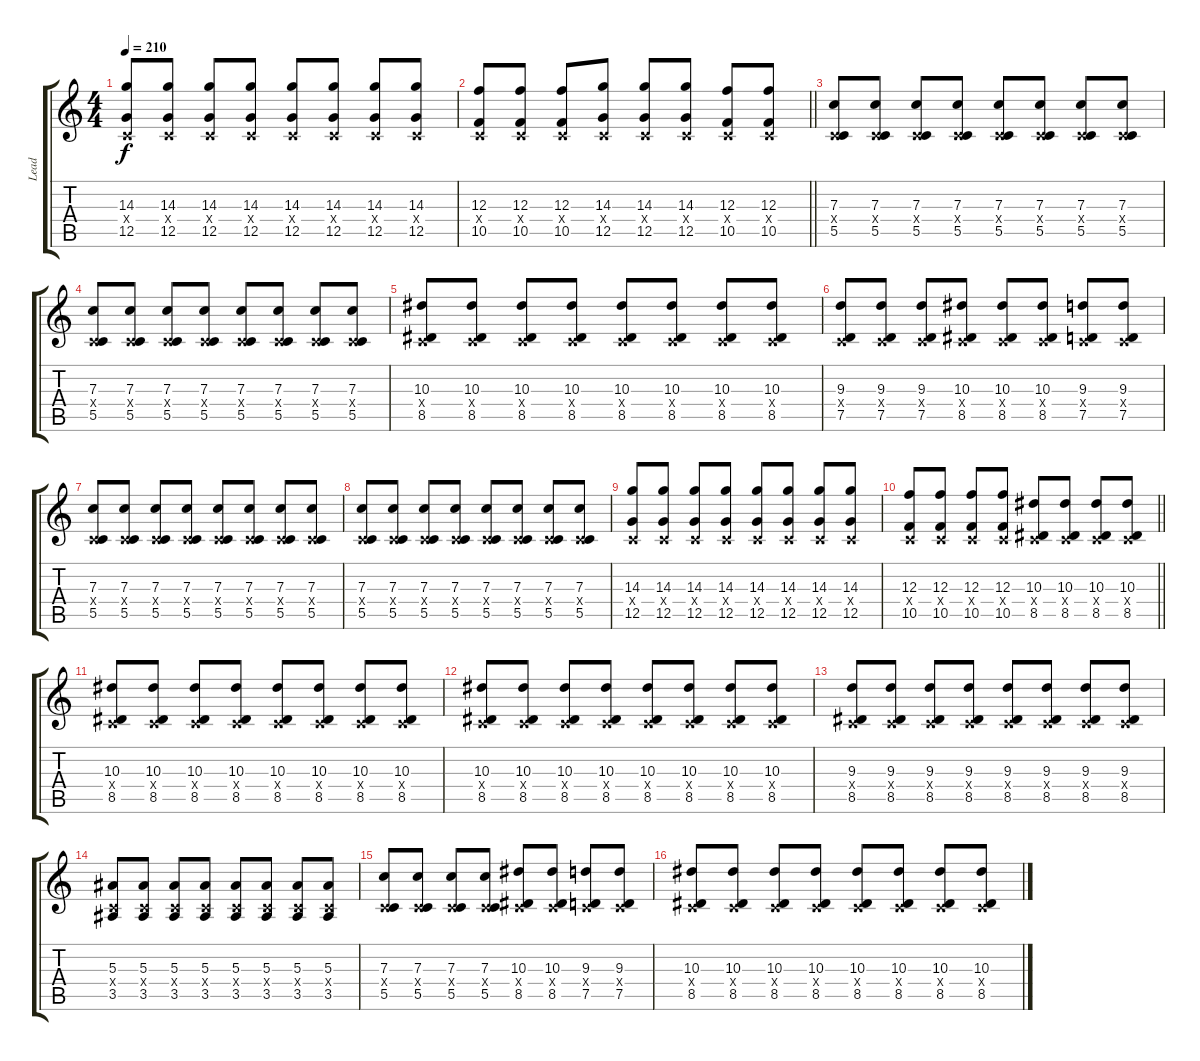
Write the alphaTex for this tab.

\track ("Lead" "Lead") {instrument distortionguitar}
\staff {score tabs}
\tuning (D4 A3 F3 C3 G2 C2) {hide}
\ts (4 4)
\tempo 210
\clef g2
\ks c
(14.3 0.4{x} 12.5).8{dy f} (14.3 0.4{x} 12.5).8 (14.3 0.4{x} 12.5).8 (14.3 0.4{x} 12.5).8 (14.3 0.4{x} 12.5).8 (14.3 0.4{x} 12.5).8 (14.3 0.4{x} 12.5).8 (14.3 0.4{x} 12.5).8 |
\barLineRight lightlight
(12.3 0.4{x} 10.5).8 (12.3 0.4{x} 10.5).8 (12.3 0.4{x} 10.5).8 (14.3 0.4{x} 12.5).8 (14.3 0.4{x} 12.5).8 (14.3 0.4{x} 12.5).8 (12.3 0.4{x} 10.5).8 (12.3 0.4{x} 10.5).8 |
(7.3 0.4{x} 5.5).8 (7.3 0.4{x} 5.5).8 (7.3 0.4{x} 5.5).8 (7.3 0.4{x} 5.5).8 (7.3 0.4{x} 5.5).8 (7.3 0.4{x} 5.5).8 (7.3 0.4{x} 5.5).8 (7.3 0.4{x} 5.5).8 |
(7.3 0.4{x} 5.5).8 (7.3 0.4{x} 5.5).8 (7.3 0.4{x} 5.5).8 (7.3 0.4{x} 5.5).8 (7.3 0.4{x} 5.5).8 (7.3 0.4{x} 5.5).8 (7.3 0.4{x} 5.5).8 (7.3 0.4{x} 5.5).8 |
(10.3 0.4{x} 8.5).8 (10.3 0.4{x} 8.5).8 (10.3 0.4{x} 8.5).8 (10.3 0.4{x} 8.5).8 (10.3 0.4{x} 8.5).8 (10.3 0.4{x} 8.5).8 (10.3 0.4{x} 8.5).8 (10.3 0.4{x} 8.5).8 |
(9.3 0.4{x} 7.5).8 (9.3 0.4{x} 7.5).8 (9.3 0.4{x} 7.5).8 (10.3 0.4{x} 8.5).8 (10.3 0.4{x} 8.5).8 (10.3 0.4{x} 8.5).8 (9.3 0.4{x} 7.5).8 (9.3 0.4{x} 7.5).8 |
(7.3 0.4{x} 5.5).8 (7.3 0.4{x} 5.5).8 (7.3 0.4{x} 5.5).8 (7.3 0.4{x} 5.5).8 (7.3 0.4{x} 5.5).8 (7.3 0.4{x} 5.5).8 (7.3 0.4{x} 5.5).8 (7.3 0.4{x} 5.5).8 |
(7.3 0.4{x} 5.5).8 (7.3 0.4{x} 5.5).8 (7.3 0.4{x} 5.5).8 (7.3 0.4{x} 5.5).8 (7.3 0.4{x} 5.5).8 (7.3 0.4{x} 5.5).8 (7.3 0.4{x} 5.5).8 (7.3 0.4{x} 5.5).8 |
(14.3 0.4{x} 12.5).8 (14.3 0.4{x} 12.5).8 (14.3 0.4{x} 12.5).8 (14.3 0.4{x} 12.5).8 (14.3 0.4{x} 12.5).8 (14.3 0.4{x} 12.5).8 (14.3 0.4{x} 12.5).8 (14.3 0.4{x} 12.5).8 |
\barLineRight lightlight
(12.3 0.4{x} 10.5).8 (12.3 0.4{x} 10.5).8 (12.3 0.4{x} 10.5).8 (12.3 0.4{x} 10.5).8 (10.3 0.4{x} 8.5).8 (10.3 0.4{x} 8.5).8 (10.3 0.4{x} 8.5).8 (10.3 0.4{x} 8.5).8 |
(10.3 0.4{x} 8.5).8 (10.3 0.4{x} 8.5).8 (10.3 0.4{x} 8.5).8 (10.3 0.4{x} 8.5).8 (10.3 0.4{x} 8.5).8 (10.3 0.4{x} 8.5).8 (10.3 0.4{x} 8.5).8 (10.3 0.4{x} 8.5).8 |
(10.3 0.4{x} 8.5).8 (10.3 0.4{x} 8.5).8 (10.3 0.4{x} 8.5).8 (10.3 0.4{x} 8.5).8 (10.3 0.4{x} 8.5).8 (10.3 0.4{x} 8.5).8 (10.3 0.4{x} 8.5).8 (10.3 0.4{x} 8.5).8 |
(9.3 0.4{x} 8.5).8 (9.3 0.4{x} 8.5).8 (9.3 0.4{x} 8.5).8 (9.3 0.4{x} 8.5).8 (9.3 0.4{x} 8.5).8 (9.3 0.4{x} 8.5).8 (9.3 0.4{x} 8.5).8 (9.3 0.4{x} 8.5).8 |
(5.3 0.4{x} 3.5).8 (5.3 0.4{x} 3.5).8 (5.3 0.4{x} 3.5).8 (5.3 0.4{x} 3.5).8 (5.3 0.4{x} 3.5).8 (5.3 0.4{x} 3.5).8 (5.3 0.4{x} 3.5).8 (5.3 0.4{x} 3.5).8 |
(7.3 0.4{x} 5.5).8 (7.3 0.4{x} 5.5).8 (7.3 0.4{x} 5.5).8 (7.3 0.4{x} 5.5).8 (10.3 0.4{x} 8.5).8 (10.3 0.4{x} 8.5).8 (9.3 0.4{x} 7.5).8 (9.3 0.4{x} 7.5).8 |
(10.3 0.4{x} 8.5).8 (10.3 0.4{x} 8.5).8 (10.3 0.4{x} 8.5).8 (10.3 0.4{x} 8.5).8 (10.3 0.4{x} 8.5).8 (10.3 0.4{x} 8.5).8 (10.3 0.4{x} 8.5).8 (10.3 0.4{x} 8.5).8
